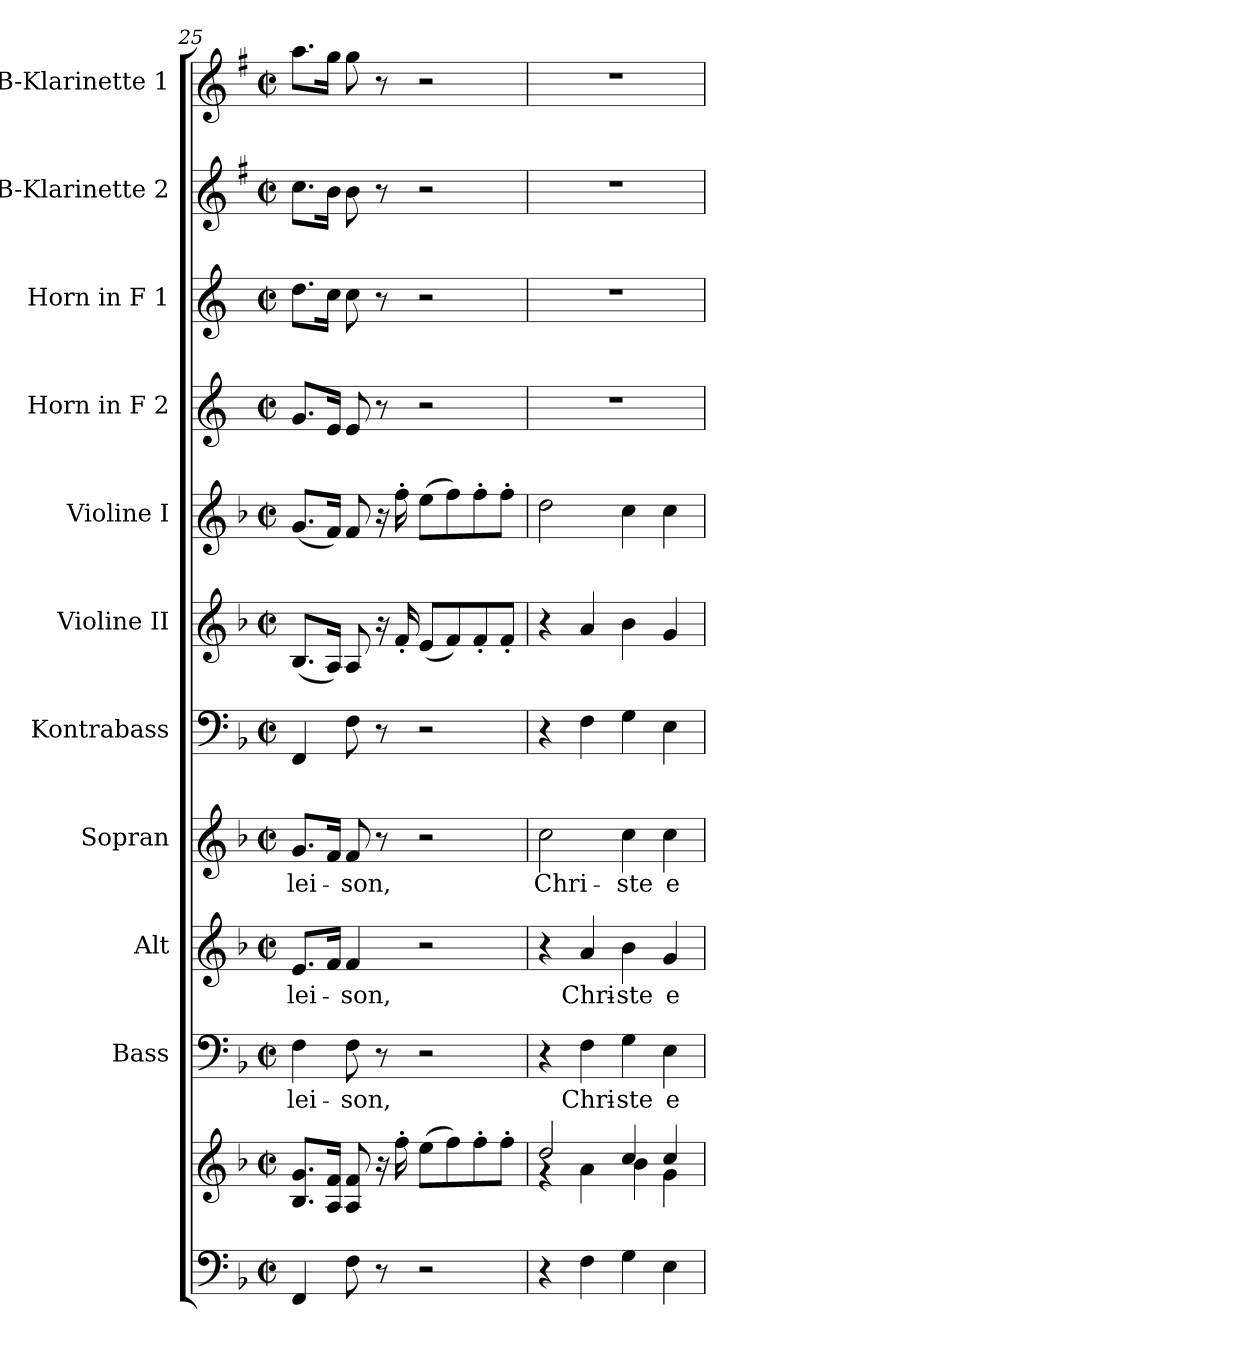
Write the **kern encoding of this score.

**kern	**kern	**kern	**text	**kern	**text	**kern	**text	**kern	**kern	**kern	**kern	**kern	**kern	**kern
*part11	*part11	*part10	*part10	*part9	*part9	*part8	*part8	*part7	*part6	*part5	*part4	*part3	*part2	*part1
*staff12	*staff11	*staff10	*staff10	*staff9	*staff9	*staff8	*staff8	*staff7	*staff6	*staff5	*staff4	*staff3	*staff2	*staff1
*	*	*I"Bass	*	*I"Alt	*	*I"Sopran	*	*I"Kontrabass	*I"Violine II	*I"Violine I	*I"Horn in F 2	*I"Horn in F 1	*I"B-Klarinette 2	*I"B-Klarinette 1
*	*	*I'B.	*	*I'A.	*	*I'S.	*	*I'Kb.	*I'Vl. II	*I'Vl. I	*	*	*I'B Kl. 2	*I'B Kl. 1
*clefF4	*clefG2	*clefF4	*	*clefG2	*	*clefG2	*	*clefF4	*clefG2	*clefG2	*clefG2	*clefG2	*clefG2	*clefG2
*	*	*	*	*	*	*	*	*ITrd7c12	*	*	*ITrd4c7	*ITrd4c7	*ITrd1c2	*ITrd1c2
*k[b-]	*k[b-]	*k[b-]	*	*k[b-]	*	*k[b-]	*	*k[b-]	*k[b-]	*k[b-]	*k[b-]	*k[b-]	*k[b-]	*k[b-]
*F:	*F:	*F:	*	*F:	*	*F:	*	*F:	*F:	*F:	*F:	*F:	*F:	*F:
*M2/2	*M2/2	*M2/2	*	*M2/2	*	*M2/2	*	*M2/2	*M2/2	*M2/2	*M2/2	*M2/2	*M2/2	*M2/2
*met(c|)	*met(c|)	*met(c|)	*	*met(c|)	*	*met(c|)	*	*met(c|)	*met(c|)	*met(c|)	*met(c|)	*met(c|)	*met(c|)	*met(c|)
=25	=25	=25	=25	=25	=25	=25	=25	=25	=25	=25	=25	=25	=25	=25
!	!	!	!LO:LY:b	!	!LO:LY:b	!	!LO:LY:b	!	!	!	!	!	!	!
4FF/	8.B-/ 8.g/L	4F\	-lei-	8.e/L	-lei-	8.g/L	-lei-	4FFF/	(<8.B-/L	(<8.g/L	8.c/L	8.g\L	8.b-\L	8.gg\L
.	16A/ 16f/Jk	.	.	16f/Jk	.	16f/Jk	.	.	16A/Jk)	16f/Jk)	16A/Jk	16f\Jk	16a\Jk	16ff\Jk
!	!	!	!LO:LY:b	!	!LO:LY:b	!	!LO:LY:b	!	!	!	!	!	!	!
8F\	8A/ 8f/	8F\	-son,	4f/	-son,	8f/	-son,	8FF\	8A/	8f/	8A/	8f\	8a\	8ff\
8r	16r	8r	.	.	.	8r	.	8r	16r	16r	8r	8r	8r	8r
.	16ff'>\	.	.	.	.	.	.	.	16f'</	16ff'>\	.	.	.	.
2r	(>8ee\L	2r	.	2r	.	2r	.	2r	(<8e/L	(>8ee\L	2r	2r	2r	2r
.	8ff\)	.	.	.	.	.	.	.	8f/)	8ff\)	.	.	.	.
.	8ff'>\	.	.	.	.	.	.	.	8f'</	8ff'>\	.	.	.	.
.	8ff'>\J	.	.	.	.	.	.	.	8f'</J	8ff'>\J	.	.	.	.
!!LO:PB:g=z
=26	=26	=26	=26	=26	=26	=26	=26	=26	=26	=26	=26	=26	=26	=26
*	*^	*	*	*	*	*	*	*	*	*	*	*	*	*
!	!	!	!	!	!	!	!	!LO:LY:b	!	!	!	!	!	!	!
4r	2dd/	4rf	4r	.	4r	.	2cc\	Chri-	4r	4r	2dd\	1r	1r	1r	1r
!	!	!	!	!LO:LY:b	!	!LO:LY:b	!	!	!	!	!	!	!	!	!
4F\	.	4a\	4F\	Chri-	4a/	Chri-	.	.	4FF\	4a/	.	.	.	.	.
!	!	!	!	!LO:LY:b	!	!LO:LY:b	!	!LO:LY:b	!	!	!	!	!	!	!
4G\	4cc/	4b-\	4G\	-ste	4b-\	-ste	4cc\	-ste	4GG\	4b-\	4cc\	.	.	.	.
!	!	!	!	!LO:LY:b	!	!LO:LY:b	!	!LO:LY:b	!	!	!	!	!	!	!
4E\	4cc/	4g\	4E\	e-	4g/	e-	4cc\	e-	4EE\	4g/	4cc\	.	.	.	.
*	*v	*v	*	*	*	*	*	*	*	*	*	*	*	*	*
=	=	=	=	=	=	=	=	=	=	=	=	=	=	=
*-	*-	*-	*-	*-	*-	*-	*-	*-	*-	*-	*-	*-	*-	*-
